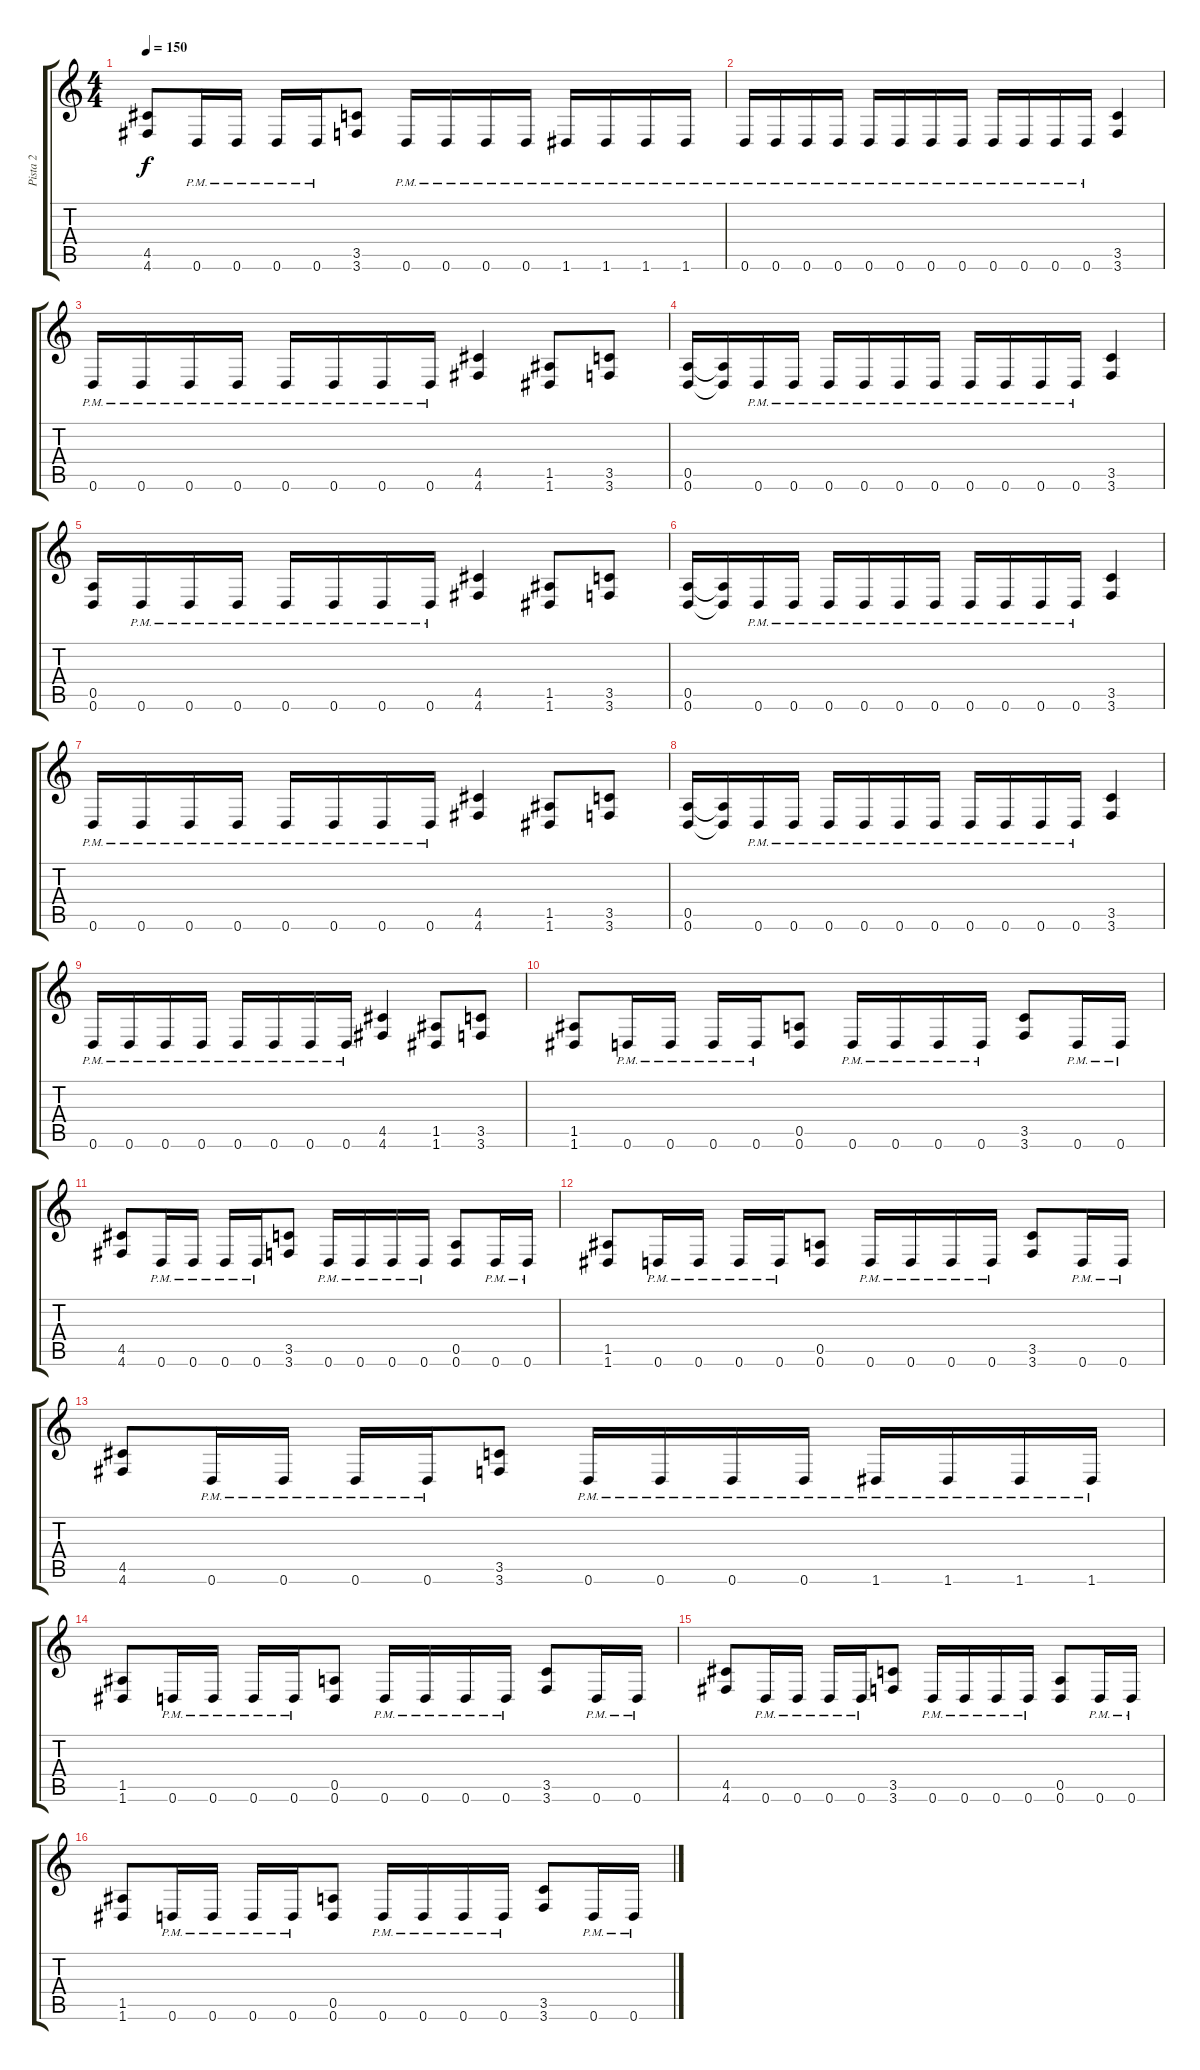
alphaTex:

\track ("Pista 2" "Pista 2") {instrument distortionguitar}
\staff {score tabs}
\tuning (E4 B3 G3 D3 A2 D2) {hide}
\ts (4 4)
\tempo 150
\clef g2
\ks c
(4.5 4.6).8{dy f} 0.6{pm}.16 0.6{pm}.16 0.6{pm}.16 0.6{pm}.16 (3.5 3.6).8 0.6{pm}.16 0.6{pm}.16 0.6{pm}.16 0.6{pm}.16 1.6{pm}.16 1.6{pm}.16 1.6{pm}.16 1.6{pm}.16 |
0.6{pm}.16 0.6{pm}.16 0.6{pm}.16 0.6{pm}.16 0.6{pm}.16 0.6{pm}.16 0.6{pm}.16 0.6{pm}.16 0.6{pm}.16 0.6{pm}.16 0.6{pm}.16 0.6{pm}.16 (3.5 3.6).4 |
0.6{pm}.16 0.6{pm}.16 0.6{pm}.16 0.6{pm}.16 0.6{pm}.16 0.6{pm}.16 0.6{pm}.16 0.6{pm}.16 (4.5 4.6).4 (1.5 1.6).8 (3.5 3.6).8 |
(0.5 0.6).16 (0.5{t} 0.6{t}).16 0.6{pm}.16 0.6{pm}.16 0.6{pm}.16 0.6{pm}.16 0.6{pm}.16 0.6{pm}.16 0.6{pm}.16 0.6{pm}.16 0.6{pm}.16 0.6{pm}.16 (3.5 3.6).4 |
(0.5 0.6).16 0.6{pm}.16 0.6{pm}.16 0.6{pm}.16 0.6{pm}.16 0.6{pm}.16 0.6{pm}.16 0.6{pm}.16 (4.5 4.6).4 (1.5 1.6).8 (3.5 3.6).8 |
(0.5 0.6).16 (0.5{t} 0.6{t}).16 0.6{pm}.16 0.6{pm}.16 0.6{pm}.16 0.6{pm}.16 0.6{pm}.16 0.6{pm}.16 0.6{pm}.16 0.6{pm}.16 0.6{pm}.16 0.6{pm}.16 (3.5 3.6).4 |
0.6{pm}.16 0.6{pm}.16 0.6{pm}.16 0.6{pm}.16 0.6{pm}.16 0.6{pm}.16 0.6{pm}.16 0.6{pm}.16 (4.5 4.6).4 (1.5 1.6).8 (3.5 3.6).8 |
(0.5 0.6).16 (0.5{t} 0.6{t}).16 0.6{pm}.16 0.6{pm}.16 0.6{pm}.16 0.6{pm}.16 0.6{pm}.16 0.6{pm}.16 0.6{pm}.16 0.6{pm}.16 0.6{pm}.16 0.6{pm}.16 (3.5 3.6).4 |
0.6{pm}.16 0.6{pm}.16 0.6{pm}.16 0.6{pm}.16 0.6{pm}.16 0.6{pm}.16 0.6{pm}.16 0.6{pm}.16 (4.5 4.6).4 (1.5 1.6).8 (3.5 3.6).8 |
(1.5 1.6).8 0.6{pm}.16 0.6{pm}.16 0.6{pm}.16 0.6{pm}.16 (0.5 0.6).8 0.6{pm}.16 0.6{pm}.16 0.6{pm}.16 0.6{pm}.16 (3.5 3.6).8 0.6{pm}.16 0.6{pm}.16 |
(4.5 4.6).8 0.6{pm}.16 0.6{pm}.16 0.6{pm}.16 0.6{pm}.16 (3.5 3.6).8 0.6{pm}.16 0.6{pm}.16 0.6{pm}.16 0.6{pm}.16 (0.5 0.6).8 0.6{pm}.16 0.6{pm}.16 |
(1.5 1.6).8 0.6{pm}.16 0.6{pm}.16 0.6{pm}.16 0.6{pm}.16 (0.5 0.6).8 0.6{pm}.16 0.6{pm}.16 0.6{pm}.16 0.6{pm}.16 (3.5 3.6).8 0.6{pm}.16 0.6{pm}.16 |
(4.5 4.6).8 0.6{pm}.16 0.6{pm}.16 0.6{pm}.16 0.6{pm}.16 (3.5 3.6).8 0.6{pm}.16 0.6{pm}.16 0.6{pm}.16 0.6{pm}.16 1.6{pm}.16 1.6{pm}.16 1.6{pm}.16 1.6{pm}.16 |
(1.5 1.6).8 0.6{pm}.16 0.6{pm}.16 0.6{pm}.16 0.6{pm}.16 (0.5 0.6).8 0.6{pm}.16 0.6{pm}.16 0.6{pm}.16 0.6{pm}.16 (3.5 3.6).8 0.6{pm}.16 0.6{pm}.16 |
(4.5 4.6).8 0.6{pm}.16 0.6{pm}.16 0.6{pm}.16 0.6{pm}.16 (3.5 3.6).8 0.6{pm}.16 0.6{pm}.16 0.6{pm}.16 0.6{pm}.16 (0.5 0.6).8 0.6{pm}.16 0.6{pm}.16 |
(1.5 1.6).8 0.6{pm}.16 0.6{pm}.16 0.6{pm}.16 0.6{pm}.16 (0.5 0.6).8 0.6{pm}.16 0.6{pm}.16 0.6{pm}.16 0.6{pm}.16 (3.5 3.6).8 0.6{pm}.16 0.6{pm}.16
